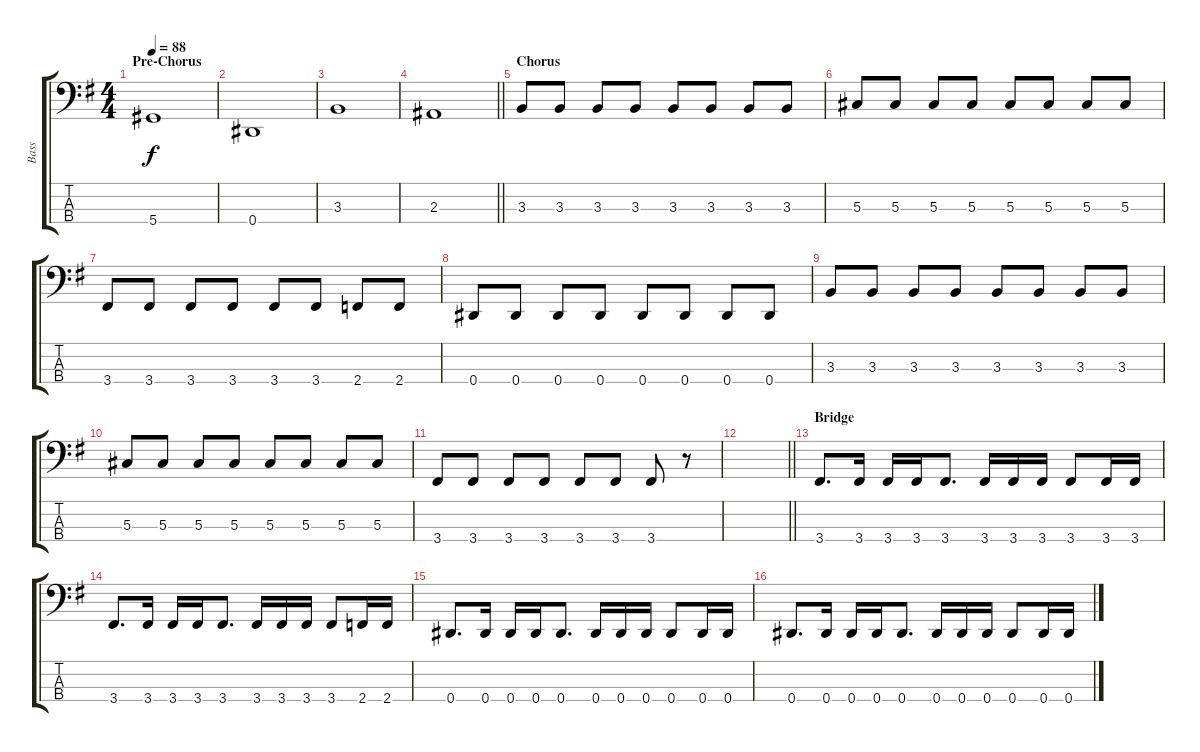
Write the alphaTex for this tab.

\track ("Bass" "Bass") {instrument electricbassfinger}
\staff {score tabs}
\tuning (Gb2 Db2 Ab1 Eb1) {hide}
\ts (4 4)
\section ("" "Pre-Chorus")
\tempo 88
\clef f4
\ks g
5.4.1{dy f} |
0.4.1 |
3.3.1 |
\barLineRight lightlight
2.3.1 |
\section ("" "Chorus")
3.3.8 3.3.8 3.3.8 3.3.8 3.3.8 3.3.8 3.3.8 3.3.8 |
5.3.8 5.3.8 5.3.8 5.3.8 5.3.8 5.3.8 5.3.8 5.3.8 |
3.4.8 3.4.8 3.4.8 3.4.8 3.4.8 3.4.8 2.4.8 2.4.8 |
0.4.8 0.4.8 0.4.8 0.4.8 0.4.8 0.4.8 0.4.8 0.4.8 |
3.3.8 3.3.8 3.3.8 3.3.8 3.3.8 3.3.8 3.3.8 3.3.8 |
5.3.8 5.3.8 5.3.8 5.3.8 5.3.8 5.3.8 5.3.8 5.3.8 |
3.4.8 3.4.8 3.4.8 3.4.8 3.4.8 3.4.8 3.4.8 r.8 |
\barLineRight lightlight
|
\section ("" "Bridge")
3.4.8{d} 3.4.16 3.4.16 3.4.16 3.4.8{d} 3.4.16 3.4.16 3.4.16 3.4.8 3.4.16 3.4.16 |
3.4.8{d} 3.4.16 3.4.16 3.4.16 3.4.8{d} 3.4.16 3.4.16 3.4.16 3.4.8 2.4.16 2.4.16 |
0.4.8{d} 0.4.16 0.4.16 0.4.16 0.4.8{d} 0.4.16 0.4.16 0.4.16 0.4.8 0.4.16 0.4.16 |
0.4.8{d} 0.4.16 0.4.16 0.4.16 0.4.8{d} 0.4.16 0.4.16 0.4.16 0.4.8 0.4.16 0.4.16
